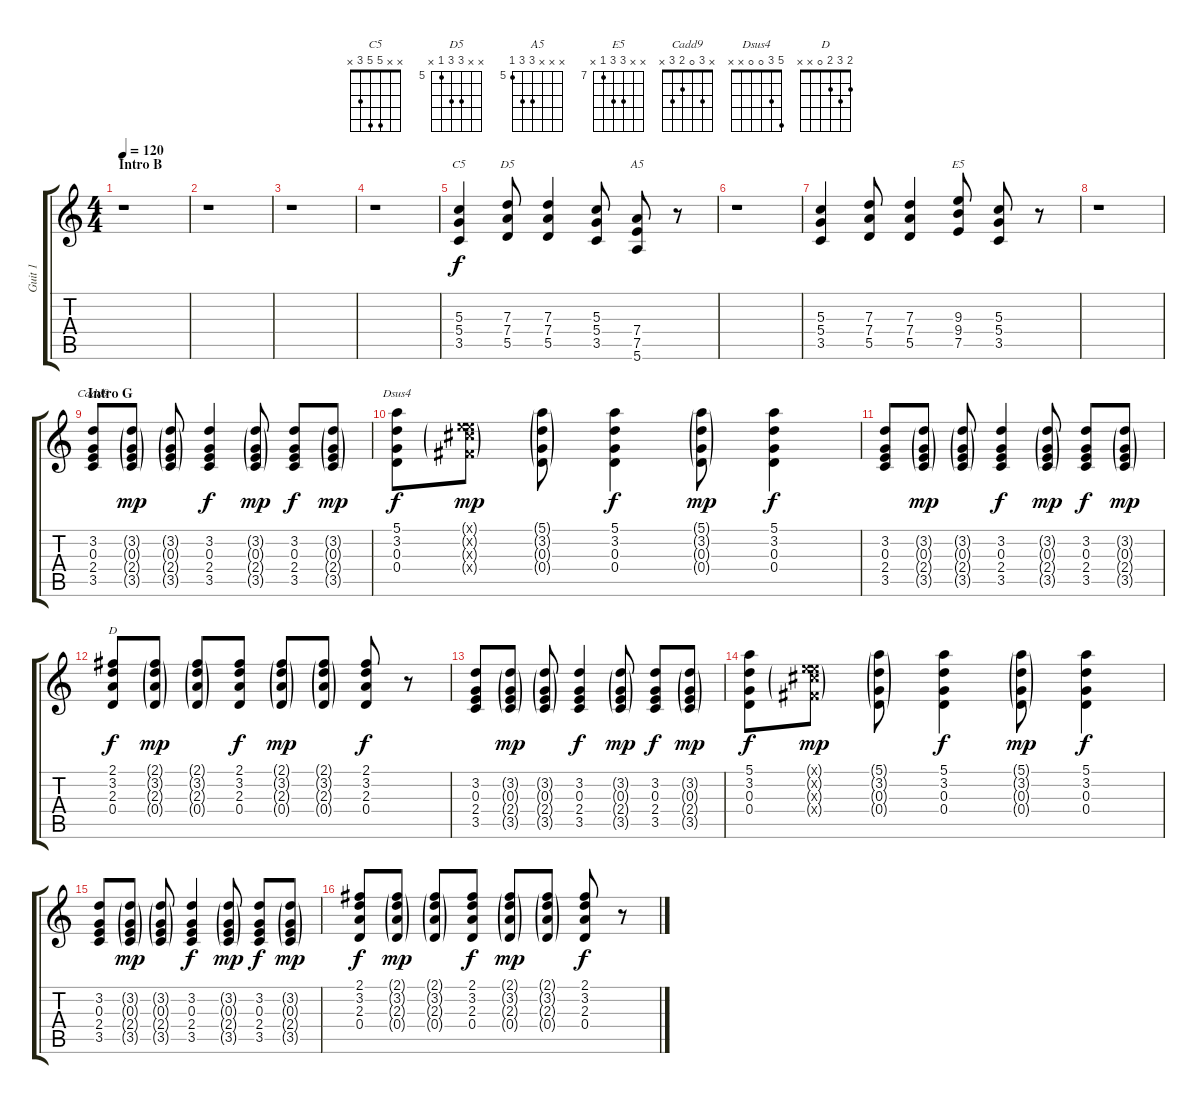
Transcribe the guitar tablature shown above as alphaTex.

\track ("Guit 1" "Guit 1") {instrument electricguitarclean}
\staff {score tabs}
\tuning (E4 B3 G3 D3 A2 E2) {hide}
\chord ("C5" x x 5 5 3 x)
\chord ("D5" x x 7 7 5 x) {firstfret 5}
\chord ("A5" x x x 7 7 5) {firstfret 5}
\chord ("E5" x x 9 9 7 x) {firstfret 7}
\chord ("Cadd9" x 3 0 2 3 x)
\chord ("Dsus4" 5 3 0 0 x x)
\chord ("D" 2 3 2 0 x x)
\ts (4 4)
\section ("" "Intro B")
\tempo 120
\clef g2
\ks c
r.1{dy f instrument electricguitarclean} |
r.1 |
r.1 |
r.1 |
(5.3 5.4 3.5).4{ch "C5" instrument overdrivenguitar} (7.3 7.4 5.5).8{ch "D5"} (7.3 7.4 5.5).4 (5.3 5.4 3.5).8 (7.4 7.5 5.6).8{ch "A5"} r.8 |
r.1 |
(5.3 5.4 3.5).4 (7.3 7.4 5.5).8 (7.3 7.4 5.5).4 (9.3 9.4 7.5).8{ch "E5"} (5.3 5.4 3.5).8 r.8 |
r.1 |
\section ("" "Intro G")
(3.2 0.3 2.4 3.5).8{ch "Cadd9" instrument electricguitarclean} (3.2{g} 0.3{g} 2.4{g} 3.5{g}).8{dy mp} (3.2{g} 0.3{g} 2.4{g} 3.5{g}).8 (3.2 0.3 2.4 3.5).4{dy f} (3.2{g} 0.3{g} 2.4{g} 3.5{g}).8{dy mp} (3.2 0.3 2.4 3.5).8{dy f} (3.2{g} 0.3{g} 2.4{g} 3.5{g}).8{dy mp} |
(5.1 3.2 0.3 0.4).8{ch "Dsus4" dy f} (0.1{g x} 5.2{g x} 6.3{g x} 4.4{g x}).8{dy mp} (5.1{g} 3.2{g} 0.3{g} 0.4{g}).8 (5.1 3.2 0.3 0.4).4{dy f} (5.1{g} 3.2{g} 0.3{g} 0.4{g}).8{dy mp} (5.1 3.2 0.3 0.4).4{dy f} |
(3.2 0.3 2.4 3.5).8{instrument electricguitarclean} (3.2{g} 0.3{g} 2.4{g} 3.5{g}).8{dy mp} (3.2{g} 0.3{g} 2.4{g} 3.5{g}).8 (3.2 0.3 2.4 3.5).4{dy f} (3.2{g} 0.3{g} 2.4{g} 3.5{g}).8{dy mp} (3.2 0.3 2.4 3.5).8{dy f} (3.2{g} 0.3{g} 2.4{g} 3.5{g}).8{dy mp} |
(2.1 3.2 2.3 0.4).8{ch "D" dy f} (2.1{g} 3.2{g} 2.3{g} 0.4{g}).8{dy mp} (2.1{g} 3.2{g} 2.3{g} 0.4{g}).8 (2.1 3.2 2.3 0.4).8{dy f} (2.1{g} 3.2{g} 2.3{g} 0.4{g}).8{dy mp} (2.1{g} 3.2{g} 2.3{g} 0.4{g}).8 (2.1 3.2 2.3 0.4).8{dy f} r.8 |
(3.2 0.3 2.4 3.5).8{instrument electricguitarclean} (3.2{g} 0.3{g} 2.4{g} 3.5{g}).8{dy mp} (3.2{g} 0.3{g} 2.4{g} 3.5{g}).8 (3.2 0.3 2.4 3.5).4{dy f} (3.2{g} 0.3{g} 2.4{g} 3.5{g}).8{dy mp} (3.2 0.3 2.4 3.5).8{dy f} (3.2{g} 0.3{g} 2.4{g} 3.5{g}).8{dy mp} |
(5.1 3.2 0.3 0.4).8{dy f} (0.1{g x} 5.2{g x} 6.3{g x} 4.4{g x}).8{dy mp} (5.1{g} 3.2{g} 0.3{g} 0.4{g}).8 (5.1 3.2 0.3 0.4).4{dy f} (5.1{g} 3.2{g} 0.3{g} 0.4{g}).8{dy mp} (5.1 3.2 0.3 0.4).4{dy f} |
(3.2 0.3 2.4 3.5).8{instrument electricguitarclean} (3.2{g} 0.3{g} 2.4{g} 3.5{g}).8{dy mp} (3.2{g} 0.3{g} 2.4{g} 3.5{g}).8 (3.2 0.3 2.4 3.5).4{dy f} (3.2{g} 0.3{g} 2.4{g} 3.5{g}).8{dy mp} (3.2 0.3 2.4 3.5).8{dy f} (3.2{g} 0.3{g} 2.4{g} 3.5{g}).8{dy mp} |
(2.1 3.2 2.3 0.4).8{dy f} (2.1{g} 3.2{g} 2.3{g} 0.4{g}).8{dy mp} (2.1{g} 3.2{g} 2.3{g} 0.4{g}).8 (2.1 3.2 2.3 0.4).8{dy f} (2.1{g} 3.2{g} 2.3{g} 0.4{g}).8{dy mp} (2.1{g} 3.2{g} 2.3{g} 0.4{g}).8 (2.1 3.2 2.3 0.4).8{dy f} r.8
